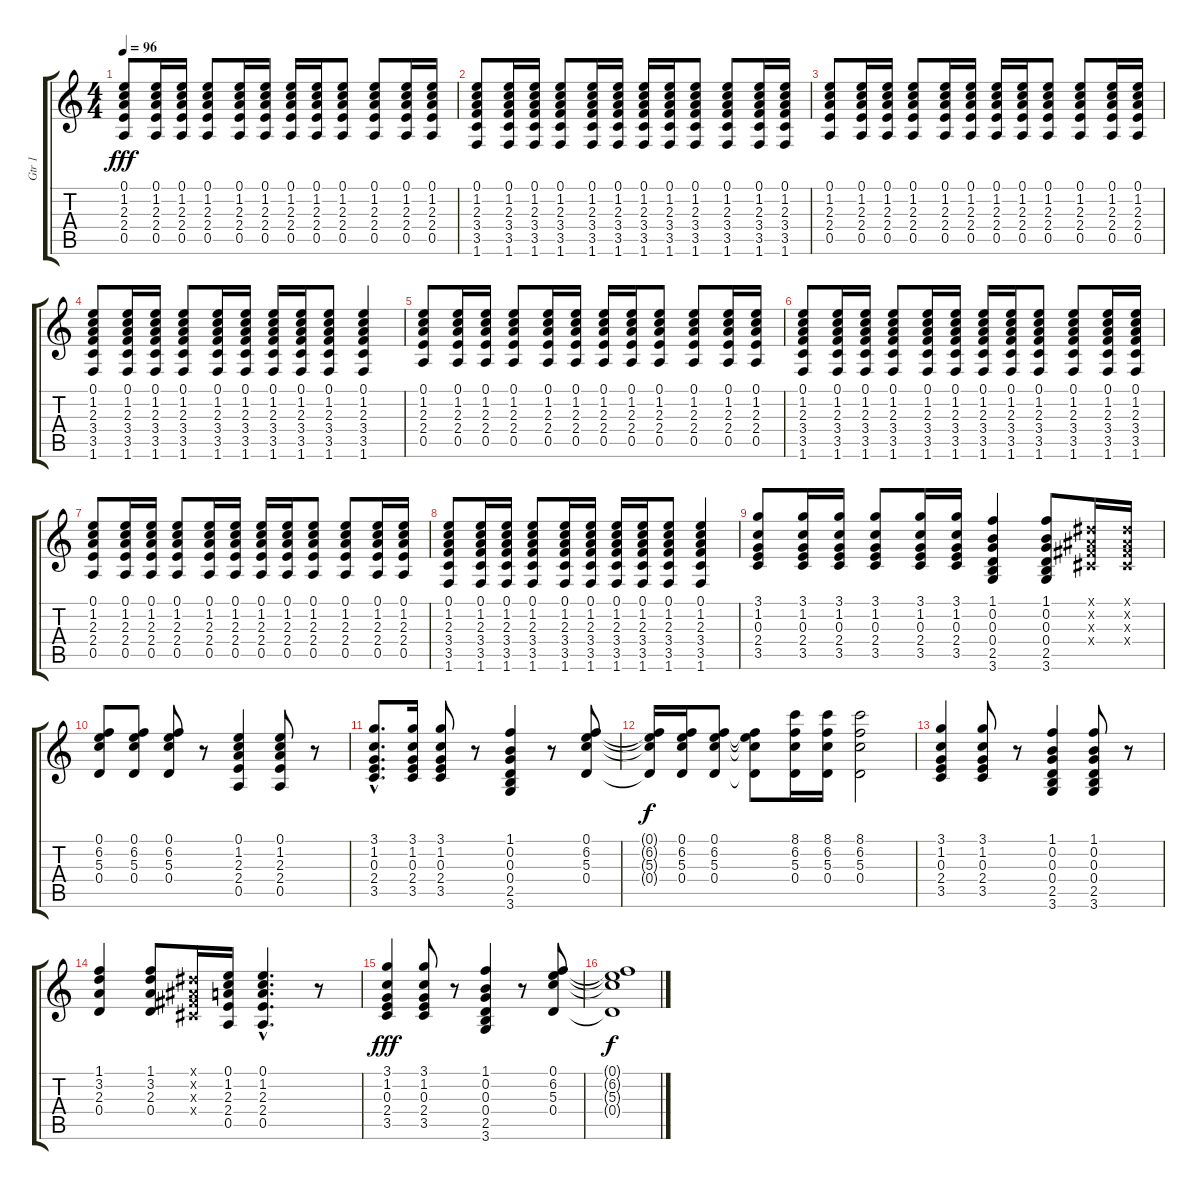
\track ("Gtr 1" "Gtr 1") {instrument electricguitarclean}
\staff {score tabs}
\tuning (E4 B3 G3 D3 A2 E2) {hide}
\ts (4 4)
\tempo 96
\clef g2
\ks c
(0.1 1.2 2.3 2.4 0.5).8{dy fff} (0.1 1.2 2.3 2.4 0.5).16 (0.1 1.2 2.3 2.4 0.5).16 (0.1 1.2 2.3 2.4 0.5).8 (0.1 1.2 2.3 2.4 0.5).16 (0.1 1.2 2.3 2.4 0.5).16 (0.1 1.2 2.3 2.4 0.5).16 (0.1 1.2 2.3 2.4 0.5).16 (0.1 1.2 2.3 2.4 0.5).8 (0.1 1.2 2.3 2.4 0.5).8 (0.1 1.2 2.3 2.4 0.5).16 (0.1 1.2 2.3 2.4 0.5).16 |
(0.1 1.2 2.3 3.4 3.5 1.6).8 (0.1 1.2 2.3 3.4 3.5 1.6).16 (0.1 1.2 2.3 3.4 3.5 1.6).16 (0.1 1.2 2.3 3.4 3.5 1.6).8 (0.1 1.2 2.3 3.4 3.5 1.6).16 (0.1 1.2 2.3 3.4 3.5 1.6).16 (0.1 1.2 2.3 3.4 3.5 1.6).16 (0.1 1.2 2.3 3.4 3.5 1.6).16 (0.1 1.2 2.3 3.4 3.5 1.6).8 (0.1 1.2 2.3 3.4 3.5 1.6).8 (0.1 1.2 2.3 3.4 3.5 1.6).16 (0.1 1.2 2.3 3.4 3.5 1.6).16 |
(0.1 1.2 2.3 2.4 0.5).8 (0.1 1.2 2.3 2.4 0.5).16 (0.1 1.2 2.3 2.4 0.5).16 (0.1 1.2 2.3 2.4 0.5).8 (0.1 1.2 2.3 2.4 0.5).16 (0.1 1.2 2.3 2.4 0.5).16 (0.1 1.2 2.3 2.4 0.5).16 (0.1 1.2 2.3 2.4 0.5).16 (0.1 1.2 2.3 2.4 0.5).8 (0.1 1.2 2.3 2.4 0.5).8 (0.1 1.2 2.3 2.4 0.5).16 (0.1 1.2 2.3 2.4 0.5).16 |
(0.1 1.2 2.3 3.4 3.5 1.6).8 (0.1 1.2 2.3 3.4 3.5 1.6).16 (0.1 1.2 2.3 3.4 3.5 1.6).16 (0.1 1.2 2.3 3.4 3.5 1.6).8 (0.1 1.2 2.3 3.4 3.5 1.6).16 (0.1 1.2 2.3 3.4 3.5 1.6).16 (0.1 1.2 2.3 3.4 3.5 1.6).16 (0.1 1.2 2.3 3.4 3.5 1.6).16 (0.1 1.2 2.3 3.4 3.5 1.6).8 (0.1 1.2 2.3 3.4 3.5 1.6).4 |
(0.1 1.2 2.3 2.4 0.5).8 (0.1 1.2 2.3 2.4 0.5).16 (0.1 1.2 2.3 2.4 0.5).16 (0.1 1.2 2.3 2.4 0.5).8 (0.1 1.2 2.3 2.4 0.5).16 (0.1 1.2 2.3 2.4 0.5).16 (0.1 1.2 2.3 2.4 0.5).16 (0.1 1.2 2.3 2.4 0.5).16 (0.1 1.2 2.3 2.4 0.5).8 (0.1 1.2 2.3 2.4 0.5).8 (0.1 1.2 2.3 2.4 0.5).16 (0.1 1.2 2.3 2.4 0.5).16 |
(0.1 1.2 2.3 3.4 3.5 1.6).8 (0.1 1.2 2.3 3.4 3.5 1.6).16 (0.1 1.2 2.3 3.4 3.5 1.6).16 (0.1 1.2 2.3 3.4 3.5 1.6).8 (0.1 1.2 2.3 3.4 3.5 1.6).16 (0.1 1.2 2.3 3.4 3.5 1.6).16 (0.1 1.2 2.3 3.4 3.5 1.6).16 (0.1 1.2 2.3 3.4 3.5 1.6).16 (0.1 1.2 2.3 3.4 3.5 1.6).8 (0.1 1.2 2.3 3.4 3.5 1.6).8 (0.1 1.2 2.3 3.4 3.5 1.6).16 (0.1 1.2 2.3 3.4 3.5 1.6).16 |
(0.1 1.2 2.3 2.4 0.5).8 (0.1 1.2 2.3 2.4 0.5).16 (0.1 1.2 2.3 2.4 0.5).16 (0.1 1.2 2.3 2.4 0.5).8 (0.1 1.2 2.3 2.4 0.5).16 (0.1 1.2 2.3 2.4 0.5).16 (0.1 1.2 2.3 2.4 0.5).16 (0.1 1.2 2.3 2.4 0.5).16 (0.1 1.2 2.3 2.4 0.5).8 (0.1 1.2 2.3 2.4 0.5).8 (0.1 1.2 2.3 2.4 0.5).16 (0.1 1.2 2.3 2.4 0.5).16 |
(0.1 1.2 2.3 3.4 3.5 1.6).8 (0.1 1.2 2.3 3.4 3.5 1.6).16 (0.1 1.2 2.3 3.4 3.5 1.6).16 (0.1 1.2 2.3 3.4 3.5 1.6).8 (0.1 1.2 2.3 3.4 3.5 1.6).16 (0.1 1.2 2.3 3.4 3.5 1.6).16 (0.1 1.2 2.3 3.4 3.5 1.6).16 (0.1 1.2 2.3 3.4 3.5 1.6).16 (0.1 1.2 2.3 3.4 3.5 1.6).8 (0.1 1.2 2.3 3.4 3.5 1.6).4 |
(3.1 1.2 0.3 2.4 3.5).8 (3.1 1.2 0.3 2.4 3.5).16 (3.1 1.2 0.3 2.4 3.5).16 (3.1 1.2 0.3 2.4 3.5).8 (3.1 1.2 0.3 2.4 3.5).16 (3.1 1.2 0.3 2.4 3.5).16 (1.1 0.2 0.3 0.4 2.5 3.6).4 (1.1 0.2 0.3 0.4 2.5 3.6).8 (-1.1{x} -1.2{x} -1.3{x} -1.4{x}).16 (-1.1{x} -1.2{x} -1.3{x} -1.4{x}).16 |
(0.1 6.2 5.3 0.4).8 (0.1 6.2 5.3 0.4).8 (0.1 6.2 5.3 0.4).8 r.8 (0.1 1.2 2.3 2.4 0.5).4 (0.1 1.2 2.3 2.4 0.5).8 r.8 |
(3.1{hac} 1.2{hac} 0.3{hac} 2.4{hac} 3.5{hac}).8{d} (3.1 1.2 0.3 2.4 3.5).16 (3.1 1.2 0.3 2.4 3.5).8 r.8 (1.1 0.2 0.3 0.4 2.5 3.6).4 r.8 (0.1 6.2 5.3 0.4).8 |
(0.1{t} 6.2{t} 5.3{t} 0.4{t}).16{dy f} (0.1 6.2 5.3 0.4).16 (0.1 6.2 5.3 0.4).8 (0.1{t} 6.2{t} 5.3{t} 0.4{t}).8 (8.1 6.2 5.3 0.4).16 (8.1 6.2 5.3 0.4).16 (8.1 6.2 5.3 0.4).2 |
(3.1 1.2 0.3 2.4 3.5).4 (3.1 1.2 0.3 2.4 3.5).8 r.8 (1.1 0.2 0.3 0.4 2.5 3.6).4 (1.1 0.2 0.3 0.4 2.5 3.6).8 r.8 |
(1.1 3.2 2.3 0.4).4 (1.1 3.2 2.3 0.4).8 (-1.1{x} -1.2{x} -1.3{x} -1.4{x}).16 (0.1 1.2 2.3 2.4 0.5).16 (0.1{hac} 1.2{hac} 2.3{hac} 2.4{hac} 0.5{hac}).4{d} r.8 |
(3.1 1.2 0.3 2.4 3.5).4{dy fff} (3.1 1.2 0.3 2.4 3.5).8 r.8 (1.1 0.2 0.3 0.4 2.5 3.6).4 r.8 (0.1 6.2 5.3 0.4).8 |
(0.1{t} 6.2{t} 5.3{t} 0.4{t}).1{dy f}
